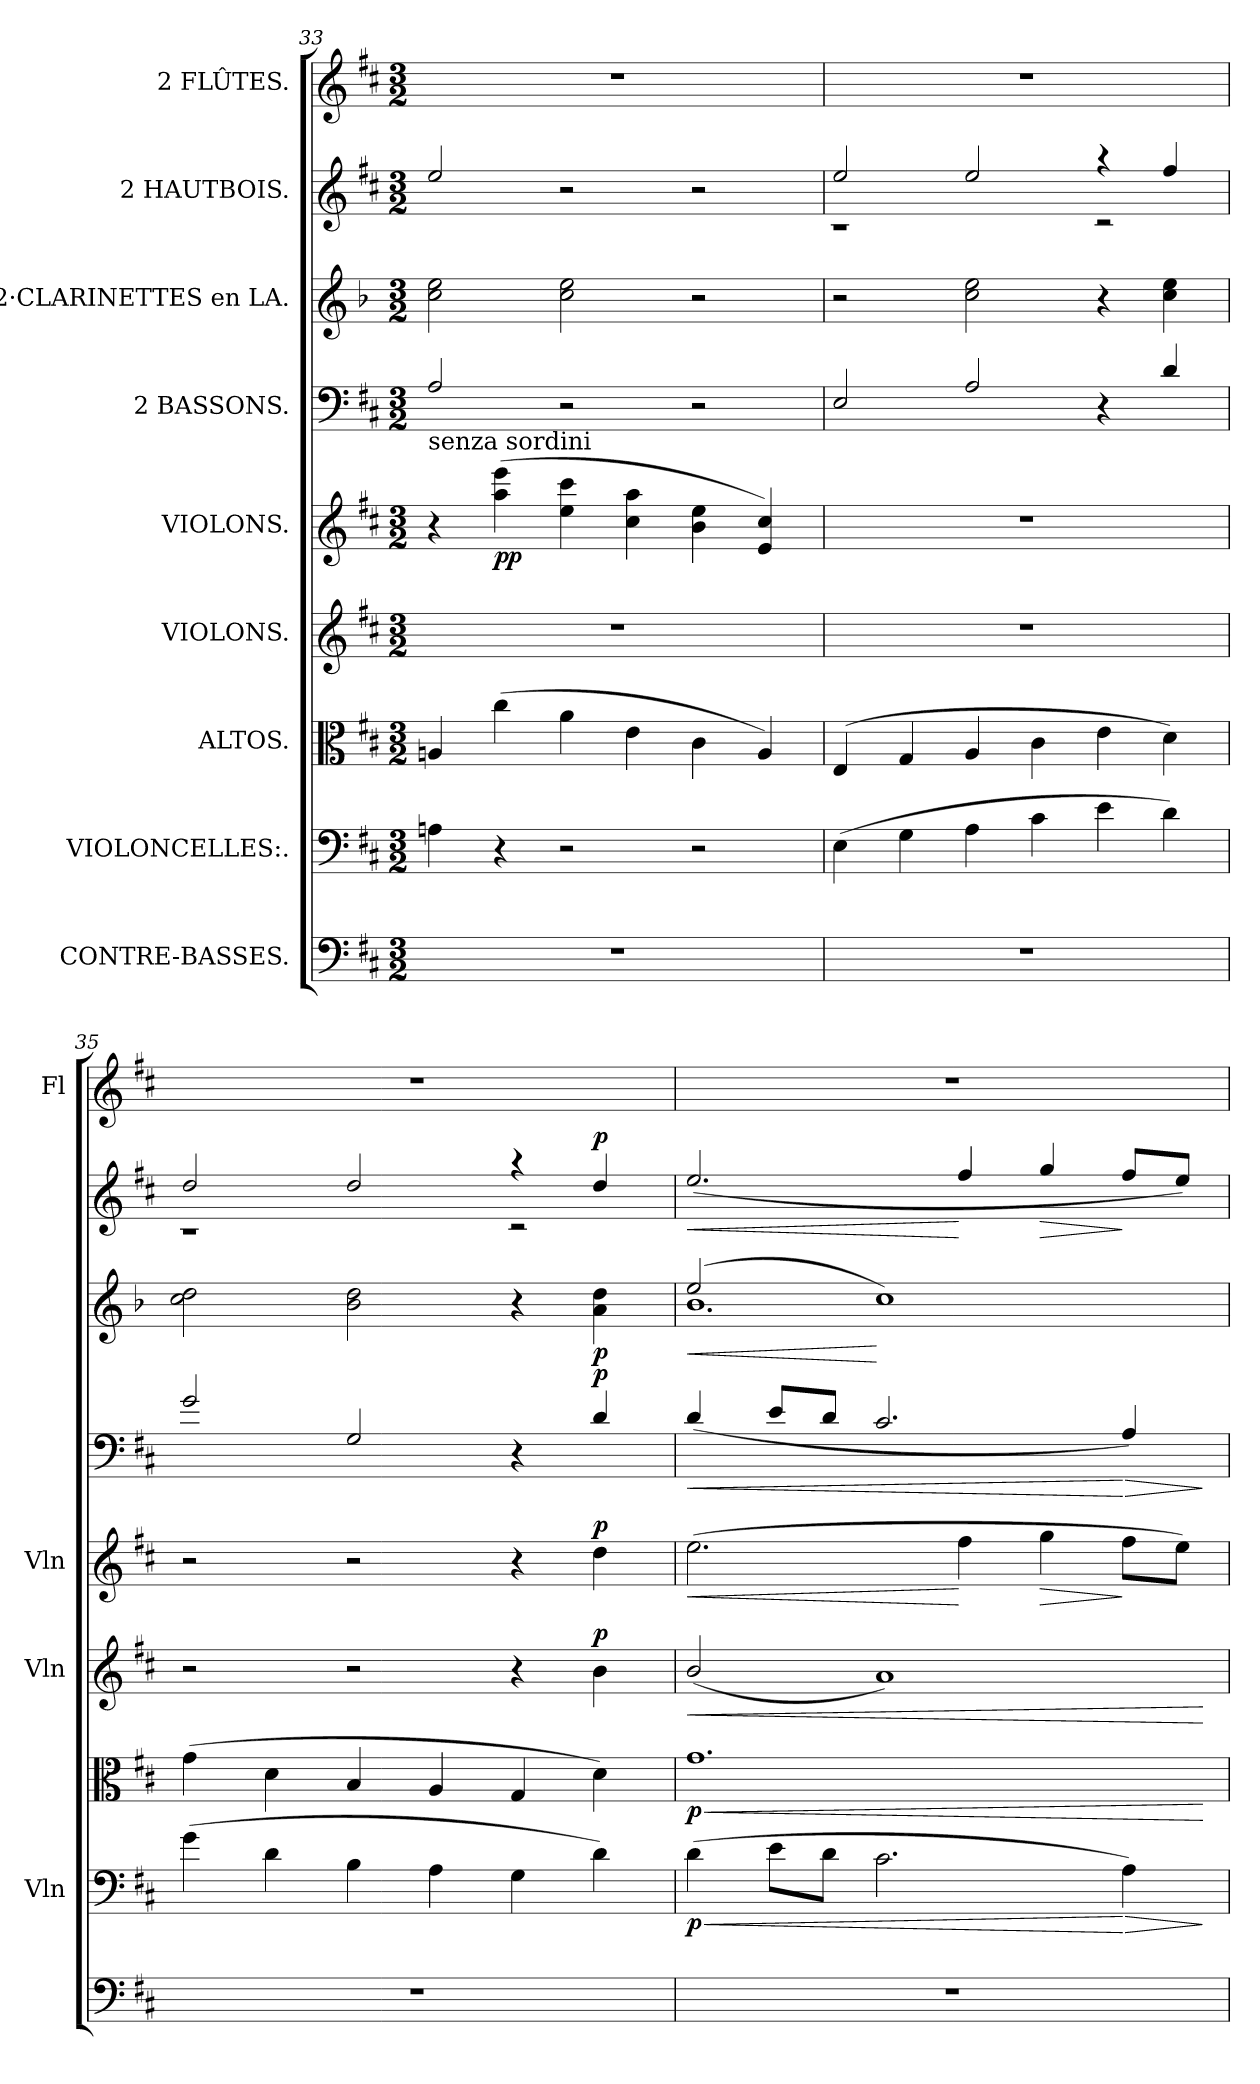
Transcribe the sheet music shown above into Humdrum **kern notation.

**kern	**kern	**dynam	**kern	**dynam	**kern	**dynam	**kern	**dynam	**kern	**dynam	**kern	**dynam	**kern	**dynam	**kern
*part9	*part8	*part8	*part7	*part7	*part6	*part6	*part5	*part5	*part4	*part4	*part3	*part3	*part2	*part2	*part1
*staff9	*staff8	*staff8	*staff7	*staff7	*staff6	*staff6	*staff5	*staff5	*staff4	*staff4	*staff3	*staff3	*staff2	*staff2	*staff1
*I"CONTRE-BASSES.	*I"VIOLONCELLES:.	*	*I"ALTOS.	*	*I"VIOLONS.	*	*I"VIOLONS.	*	*I"2 BASSONS.	*	*I"2·CLARINETTES en LA.	*	*I"2 HAUTBOIS.	*	*I"2 FLÛTES.
*	*I'Vln	*	*	*	*I'Vln	*	*I'Vln	*	*	*	*	*	*	*	*I'Fl
*clefF4	*clefF4	*	*clefC3	*	*clefG2	*	*clefG2	*	*clefF4	*	*clefG2	*	*clefG2	*	*clefG2
*	*	*	*	*	*	*	*	*	*	*	*ITrd2c3	*	*	*	*
*k[f#c#]	*k[f#c#]	*	*k[f#c#]	*	*k[f#c#]	*	*k[f#c#]	*	*k[f#c#]	*	*k[f#c#]	*	*k[f#c#]	*	*k[f#c#]
*D:	*D:	*	*D:	*	*D:	*	*D:	*	*D:	*	*D:	*	*D:	*	*D:
*M3/2	*M3/2	*	*M3/2	*	*M3/2	*	*M3/2	*	*M3/2	*	*M3/2	*	*M3/2	*	*M3/2
=33	=33	=33	=33	=33	=33	=33	=33	=33	=33	=33	=33	=33	=33	=33	=33
!	!	!	!	!	!	!	!LO:TX:a:t=senza sordini	!	!	!	!	!	!	!	!
!LO:N:vis=1	!	!	!	!	!LO:N:vis=1	!	!	!	!	!	!	!	!	!	!LO:N:vis=1
1.r	4An\	.	4An/	.	1.r	.	4r	.	2A/	.	2a\ 2cc#\	.	2ee/	.	1.r
!	!	!	!	!	!	!	!	!LO:DY:b	!	!	!	!	!	!	!
.	4r	.	(>4cc#\	.	.	.	(>4aa\ 4eee\	pp	.	.	.	.	.	.	.
.	2r	.	4a\	.	.	.	4ee\ 4ccc#\	.	2r	.	2a\ 2cc#\	.	2r	.	.
.	.	.	4e\	.	.	.	4cc#\ 4aa\	.	.	.	.	.	.	.	.
.	2r	.	4c#\	.	.	.	4b\ 4ee\	.	2r	.	2r	.	2r	.	.
.	.	.	4A/)	.	.	.	4e/ 4cc#/)	.	.	.	.	.	.	.	.
!!LO:PB:g=z
=34	=34	=34	=34	=34	=34	=34	=34	=34	=34	=34	=34	=34	=34	=34	=34
!LO:N:vis=1	!	!	!	!	!LO:N:vis=1	!	!LO:N:vis=1	!	!	!	!	!	!	!	!LO:N:vis=1
*	*	*	*	*	*	*	*	*	*	*	*	*	*^	*	*
1.r	(>4E\	.	(4E/	.	1.r	.	1.r	.	2E/	.	2r	.	2ee/	1rc	.	1.r
.	4G\	.	4G/	.	.	.	.	.	.	.	.	.	.	.	.	.
.	4A\	.	4A/	.	.	.	.	.	2A/	.	2a\ 2cc#\	.	2ee/	.	.	.
.	4c#\	.	4c#\	.	.	.	.	.	.	.	.	.	.	.	.	.
.	4e\	.	4e\	.	.	.	.	.	4r	.	4r	.	4raa	2rc	.	.
.	4d\)	.	4d\)	.	.	.	.	.	4d/	.	4a\ 4cc#\	.	4ff#/	.	.	.
=35	=35	=35	=35	=35	=35	=35	=35	=35	=35	=35	=35	=35	=35	=35	=35	=35
!LO:N:vis=1	!	!	!	!	!	!	!	!	!	!	!	!	!	!	!	!LO:N:vis=1
1.r	(>4g\	.	(>4g\	.	2r	.	2r	.	2g/	.	2a\ 2b\	.	2dd/	1rc	.	1.r
.	4d\	.	4d\	.	.	.	.	.	.	.	.	.	.	.	.	.
.	4B\	.	4B/	.	2r	.	2r	.	2G/	.	2g\ 2b\	.	2dd/	.	.	.
.	4A\	.	4A/	.	.	.	.	.	.	.	.	.	.	.	.	.
.	4G\	.	4G/	.	4r	.	4r	.	4r	.	4r	.	4raa	2rc	.	.
!	!	!	!	!	!	!LO:DY:a	!	!LO:DY:a	!	!LO:DY:a	!	!LO:DY:b	!	!	!LO:DY:a	!
.	4d\)	.	4d\)	.	4b\	p	4dd\	p	4d/	p	4f#\ 4b\	p	4dd/	.	p	.
*	*	*	*	*	*	*	*	*	*	*	*	*	*v	*v	*	*
=36	=36	=36	=36	=36	=36	=36	=36	=36	=36	=36	=36	=36	=36	=36	=36
!LO:N:vis=1	!	!LO:HP:b	!	!LO:HP:b	!	!LO:HP:b	!	!LO:HP:b	!	!LO:HP:b	!	!LO:HP:b	!	!LO:HP:b	!LO:N:vis=1
*	*	*	*	*	*	*	*	*	*	*	*^	*	*	*	*
!	!	!LO:DY:n=1:b	!	!LO:DY:n=1:b	!	!	!	!	!	!	!	!	!	!	!	!
1.r	(>4d\	< p	1.g	< p	(<2b/	<	(>2.ee\	<	(4d/	<	(2cc#/	1.g	<	(2.ee/	<	1.r
.	8e\L	.	.	.	.	.	.	.	8e/L	.	.	.	.	.	.	.
.	8d\J	.	.	.	.	.	.	.	8d/J	.	.	.	.	.	.	.
.	2.c#\	.	.	.	1a)	.	.	.	2.c#/	.	1a)	.	[	.	.	.
.	.	.	.	.	.	.	4ff#\	[	.	.	.	.	.	4ff#/	[	.
!	!	!	!	!	!	!	!	!LO:HP:b	!	!	!	!	!	!	!LO:HP:b	!
.	.	.	.	.	.	.	4gg\	>	.	.	.	.	.	4gg/	>	.
!	!	!LO:HP:n=1:b	!	!	!	!	!	!	!	!LO:HP:n=1:b	!	!	!	!	!	!
.	4A\)	[ >	.	.	.	.	8ff#\L	]	4A/)	[ >	.	.	.	8ff#/L	]	.
.	.	.	.	.	.	.	8ee\J)	.	.	.	.	.	.	8ee/J)	.	.
*	*	*	*	*	*	*	*	*	*	*	*v	*v	*	*	*	*
.	.	]	.	[	.	[	.	.	.	]	.	.	.	.	.
=	=	=	=	=	=	=	=	=	=	=	=	=	=	=	=
*-	*-	*-	*-	*-	*-	*-	*-	*-	*-	*-	*-	*-	*-	*-	*-
